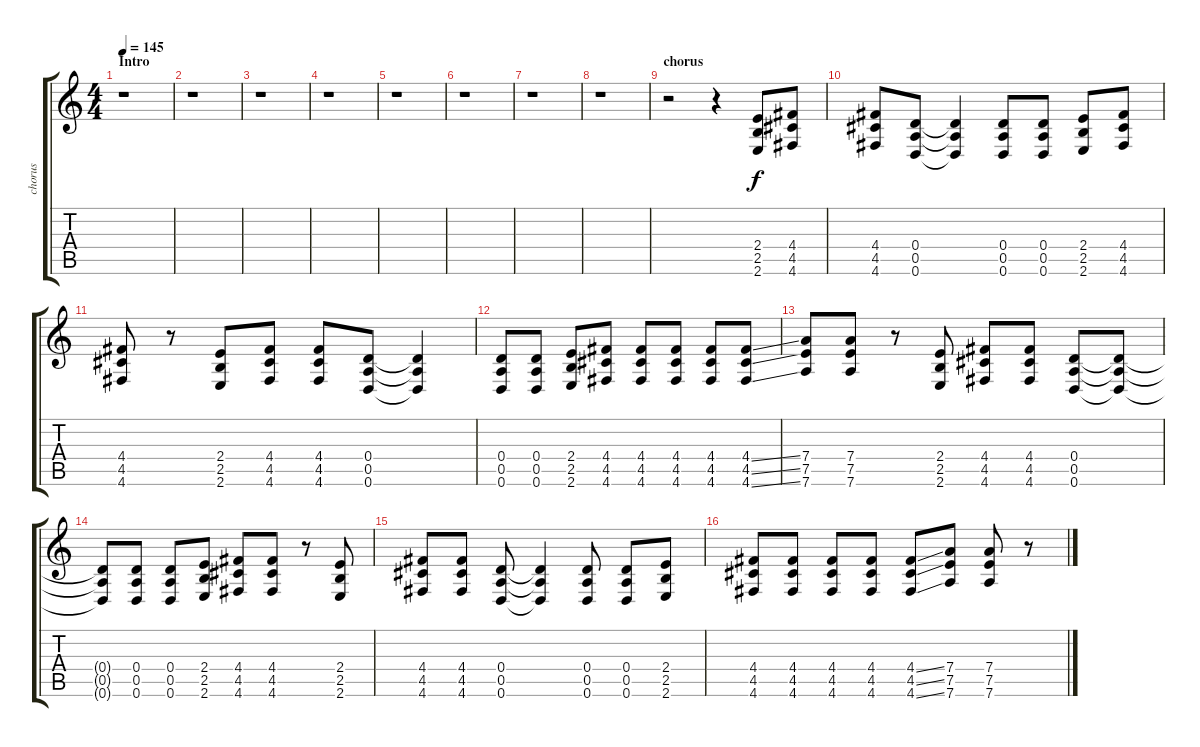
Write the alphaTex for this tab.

\track ("chorus" "chorus") {instrument fretlessbass}
\staff {score tabs}
\tuning (E4 B3 G3 D3 A2 D2) {hide}
\ts (4 4)
\section ("" "Intro")
\tempo 145
\clef g2
\ks c
r.1{dy f instrument fretlessbass} |
r.1 |
r.1 |
r.1 |
r.1 |
r.1 |
r.1 |
r.1 |
\section ("" "chorus")
r.2 r.4 (2.4 2.5 2.6).8 (4.4 4.5 4.6).8 |
(4.4 4.5 4.6).8 (0.4 0.5 0.6).8 (0.4{t} 0.5{t} 0.6{t}).4 (0.4 0.5 0.6).8 (0.4 0.5 0.6).8 (2.4 2.5 2.6).8 (4.4 4.5 4.6).8 |
(4.4 4.5 4.6).8 r.8 (2.4 2.5 2.6).8 (4.4 4.5 4.6).8 (4.4 4.5 4.6).8 (0.4 0.5 0.6).8 (0.4{t} 0.5{t} 0.6{t}).4 |
(0.4 0.5 0.6).8 (0.4 0.5 0.6).8 (2.4 2.5 2.6).8 (4.4 4.5 4.6).8 (4.4 4.5 4.6).8 (4.4 4.5 4.6).8 (4.4 4.5 4.6).8 (4.4{ss} 4.5{ss} 4.6{ss}).8 |
(7.4 7.5 7.6).8 (7.4 7.5 7.6).8 r.8 (2.4 2.5 2.6).8 (4.4 4.5 4.6).8 (4.4 4.5 4.6).8 (0.4 0.5 0.6).8 (0.4{t} 0.5{t} 0.6{t}).8 |
(0.4{t} 0.5{t} 0.6{t}).8 (0.4 0.5 0.6).8 (0.4 0.5 0.6).8 (2.4 2.5 2.6).8 (4.4 4.5 4.6).8 (4.4 4.5 4.6).8 r.8 (2.4 2.5 2.6).8 |
(4.4 4.5 4.6).8 (4.4 4.5 4.6).8 (0.4 0.5 0.6).8 (0.4{t} 0.5{t} 0.6{t}).4 (0.4 0.5 0.6).8 (0.4 0.5 0.6).8 (2.4 2.5 2.6).8 |
(4.4 4.5 4.6).8 (4.4 4.5 4.6).8 (4.4 4.5 4.6).8 (4.4 4.5 4.6).8 (4.4{ss} 4.5{ss} 4.6{ss}).8 (7.4 7.5 7.6).8 (7.4 7.5 7.6).8 r.8
